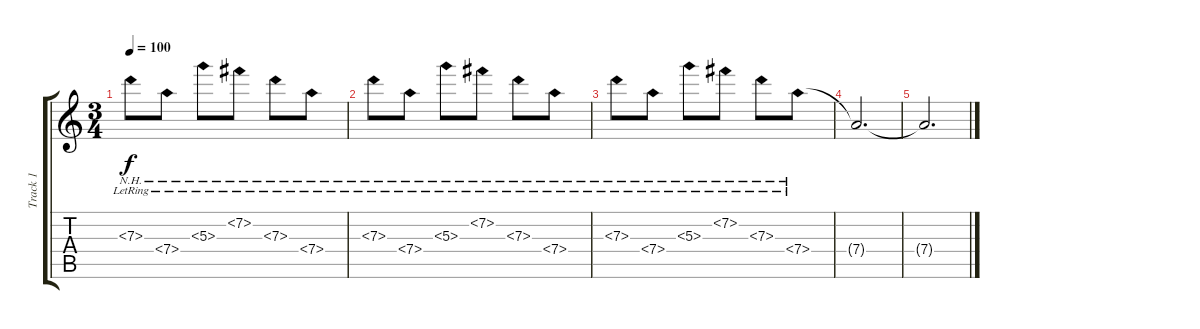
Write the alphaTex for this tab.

\track ("Track 1" "Track 1") {instrument electricguitarclean}
\staff {score tabs}
\tuning (E4 B3 G3 D3 A2 E2) {hide}
\ts (3 4)
\tempo 100
\clef g2
\ks c
7.3{nh lr}.8{dy f} 7.4{nh lr}.8 5.3{nh lr}.8 7.2{nh lr}.8 7.3{nh lr}.8 7.4{nh lr}.8 |
7.3{nh lr}.8 7.4{nh lr}.8 5.3{nh lr}.8 7.2{nh lr}.8 7.3{nh lr}.8 7.4{nh lr}.8 |
7.3{nh lr}.8 7.4{nh lr}.8 5.3{nh lr}.8 7.2{nh lr}.8 7.3{nh lr}.8 7.4{nh lr}.8 |
7.4{t}.2{d} |
7.4{t}.2{d}
